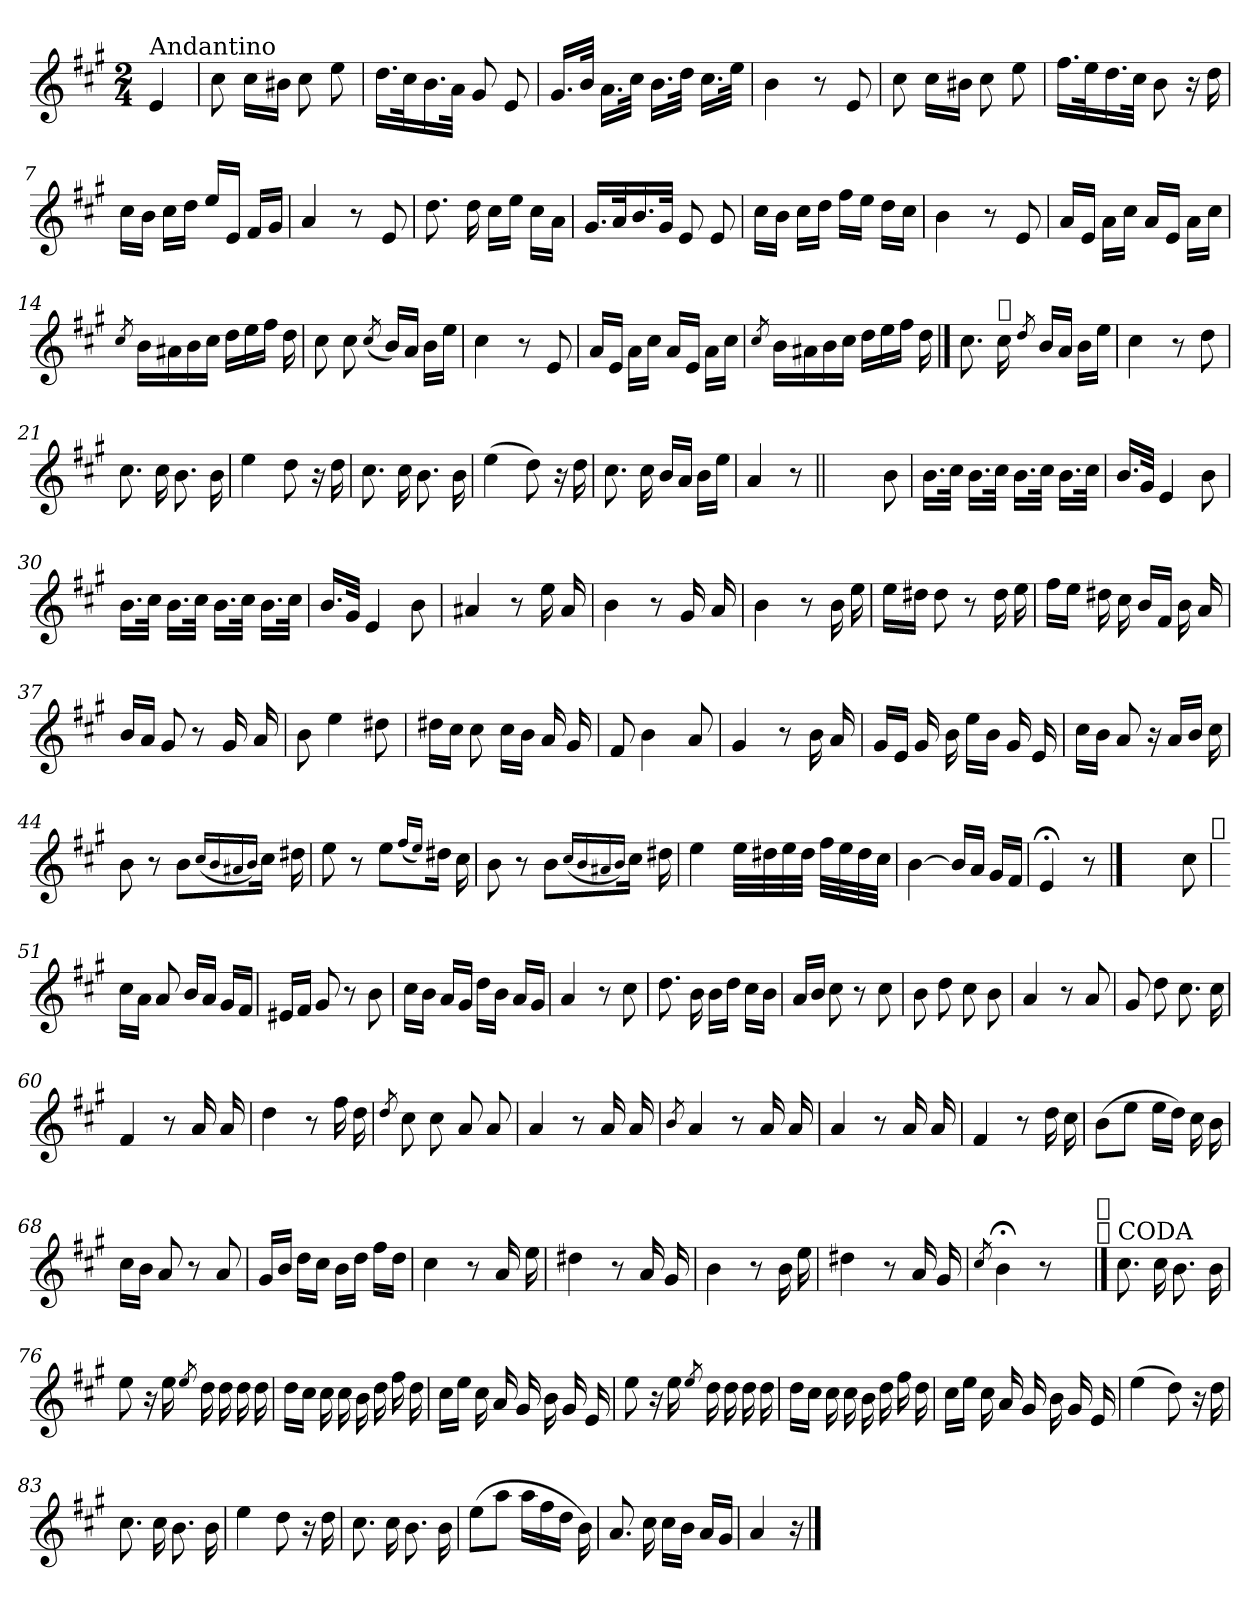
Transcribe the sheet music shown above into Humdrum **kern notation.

**kern
*part1
*staff1
*clefG2
*k[f#c#g#]
*A:
*M2/4
=
!LO:TX:a:t=Andantino
4e/
=1
8cc#\
16cc#\LL
16b#X\JJ
8cc#\
8ee\
=2
16.dd\LL
32cc#\k
16.b\
32a\JJk
8g#/
8e/
=3
16.g#/LL
32b/JJk
16.a\LL
32cc#\JJk
16.b\LL
32dd\JJk
16.cc#\LL
32ee\JJk
=4
4b\
8r
8e/
=5
8cc#\
16cc#\LL
16b#X\JJ
8cc#\
8ee\
!!LO:LB:g=z
=6
16.ff#\LL
32ee\k
16.dd\
32cc#\JJk
8b\
16r
16dd\
=7
16cc#\LL
16b\JJ
16cc#\LL
16dd\JJ
16ee/LL
16e/JJ
16f#/LL
16g#/JJ
=8
4a/
8r
8e/
=9
8.dd\
16dd\
16cc#\LL
16ee\JJ
16cc#\LL
16a\JJ
=10
16.g#/LL
32a/k
16.b/
32g#/JJk
8e/
8e/
=11
16cc#\LL
16b\JJ
16cc#\LL
16dd\JJ
16ff#\LL
16ee\JJ
16dd\LL
16cc#\JJ
=12
4b\
8r
8e/
!!LO:LB:g=z
=13
16a/LL
16e/JJ
16a\LL
16cc#\JJ
16a/LL
16e/JJ
16a\LL
16cc#\JJ
=14
8qcc#/
16b\LL
16a#X\
16b\
16cc#\JJ
16dd\LL
16ee\
16ff#\JJ
16dd\
=15
8cc#\
8cc#\
(<8qcc#/
16b/LL)
16a/JJ
16b\LL
16ee\JJ
=16
4cc#\
8r
8e/
=17
16a/LL
16e/JJ
16a\LL
16cc#\JJ
16a/LL
16e/JJ
16a\LL
16cc#\JJ
=18
8qcc#/
16b\LL
16a#X\
16b\
16cc#\JJ
16dd\LL
16ee\
16ff#\JJ
16dd\
!!LO:LB:g=z
==19
8.cc#\
!LO:TX:a:t=𝄌
16cc#\
8qdd/
16b/LL
16a/JJ
16b\LL
16ee\JJ
=20
4cc#\
8r
8dd\
=21
8.cc#\
16cc#\
8.b\
16b\
=22
4ee\
8dd\
16r
16dd\
=23
8.cc#\
16cc#\
8.b\
16b\
=24
(>4ee\
8dd\)
16r
16dd\
=25
8.cc#\
16cc#\
16b/LL
16a/JJ
16b\LL
16ee\JJ
=26
4a/
8r
=27||
4.ryy
8b\
=28
16.b\LL
32cc#\JJk
16.b\LL
32cc#\JJk
16.b\LL
32cc#\JJk
16.b\LL
32cc#\JJk
=29
16.b/LL
32g#/JJk
4e/
8b\
=30
16.b\LL
32cc#\JJk
16.b\LL
32cc#\JJk
16.b\LL
32cc#\JJk
16.b\LL
32cc#\JJk
=31
16.b/LL
32g#/JJk
4e/
8b\
=32
4a#X/
8r
16ee\
16a#/
=33
4b\
8r
16g#/
16a/
!!LO:LB:g=z
=34
4b\
8r
16b\
16ee\
=35
16ee\LL
16dd#X\JJ
8dd#\
8r
16dd#\
16ee\
=36
16ff#\LL
16ee\JJ
16dd#X\
16cc#\
16b/LL
16f#/JJ
16b\
16a/
=37
16b/LL
16a/JJ
8g#/
8r
16g#/
16a/
=38
8b\
4ee\
8dd#X\
=39
16dd#X\LL
16cc#\JJ
8cc#\
16cc#\LL
16b\JJ
16a/
16g#/
!!LO:LB:g=z
=40
8f#/
4b\
8a/
=41
4g#/
8r
16b\
16a/
=42
16g#/LL
16e/JJ
16g#/
16b\
16ee\LL
16b\JJ
16g#/
16e/
=43
16cc#\LL
16b\JJ
8a/
16r
16a/LL
16b/JJ
16cc#\
=44
8b\
8r
8b\L
(<16qcc#/LL
16qb/
16qa#X/
16qb/JJ)
16cc#\Jk
16dd#X\
=45
8ee\
8r
8ee\L
(<16qff#/LL
16qee/JJ)
16dd#X\Jk
16cc#\
!!LO:LB:g=z
=46
8b\
8r
8b\L
(<16qcc#/LL
16qb/
16qa#X/
16qb/JJ)
16cc#\Jk
16dd#X\
=47
4ee\
32ee\LLL
32dd#X\
32ee\
32dd#\JJJ
32ff#\LLL
32ee\
32dd#\
32cc#\JJJ
=48
[4b\
16b/LL]
16a/JJ
16g#/LL
16f#/JJ
=49
4e;</
8r
==50
4.ryy
8cc#\
!LO:TX:a:t=𝄋
=51
16cc#\LL
16a\JJ
8a/
16b/LL
16a/JJ
16g#/LL
16f#/JJ
!!LO:PB:g=z
=52
16e#X/LL
16f#/JJ
8g#/
8r
8b\
=53
16cc#\LL
16b\JJ
16a/LL
16g#/JJ
16dd\LL
16b\JJ
16a/LL
16g#/JJ
=54
4a/
8r
8cc#\
=55
8.dd\
16b\
16b\LL
16dd\JJ
16cc#\LL
16b\JJ
=56
16a/LL
16b/JJ
8cc#\
8r
8cc#\
=57
8b\
8dd\
8cc#\
8b\
=58
4a/
8r
8a/
=59
8g#/
8dd\
8.cc#\
16cc#\
!!LO:LB:g=z
=60
4f#/
8r
16a/
16a/
=61
4dd\
8r
16ff#\
16dd\
=62
8qdd/
8cc#\
8cc#\
8a/
8a/
=63
4a/
8r
16a/
16a/
=64
8qb/
4a/
8r
16a/
16a/
=65
4a/
8r
16a/
16a/
=66
4f#/
8r
16dd\
16cc#\
!!LO:LB:g=z
=67
(>8b\L
8ee\J
16ee\LL
16dd\JJ)
16cc#\
16b\
=68
16cc#\LL
16b\JJ
8a/
8r
8a/
=69
16g#/LL
16b/JJ
16dd\LL
16cc#\JJ
16b\LL
16dd\JJ
16ff#\LL
16dd\JJ
=70
4cc#\
8r
16a/
16ee\
=71
4dd#X\
8r
16a/
16g#/
=72
4b\
8r
16b\
16ee\
=73
4dd#X\
8r
16a/
16g#/
!!LO:LB:g=z
=74
8qcc#/
4b;<\
8r
8ryy
!LO:TX:a:t=𝄋
!LO:TX:a:t=𝄌
==75
!LO:TX:a:t=CODA
8.cc#\
16cc#\
8.b\
16b\
=76
8ee\
16r
16ee\
8qee/
16dd\
16dd\
16dd\
16dd\
=77
16dd\LL
16cc#\JJ
16cc#\
16cc#\
16b\
16dd\
16ff#\
16dd\
=78
16cc#\LL
16ee\JJ
16cc#\
16a/
16g#/
16b\
16g#/
16e/
=79
8ee\
16r
16ee\
8qee/
16dd\
16dd\
16dd\
16dd\
!!LO:LB:g=z
=80
16dd\LL
16cc#\JJ
16cc#\
16cc#\
16b\
16dd\
16ff#\
16dd\
=81
16cc#\LL
16ee\JJ
16cc#\
16a/
16g#/
16b\
16g#/
16e/
=82
(>4ee\
8dd\)
16r
16dd\
=83
8.cc#\
16cc#\
8.b\
16b\
=84
4ee\
8dd\
16r
16dd\
=85
8.cc#\
16cc#\
8.b\
16b\
=86
(>8ee\L
8aa\J
16aa\LL
16ff#\
16dd\JJ
16b\)
!!LO:LB:g=z
=87
8.a/
16cc#\
16cc#\LL
16b\JJ
16a/LL
16g#/JJ
=88
4a/
16r
==
*-
